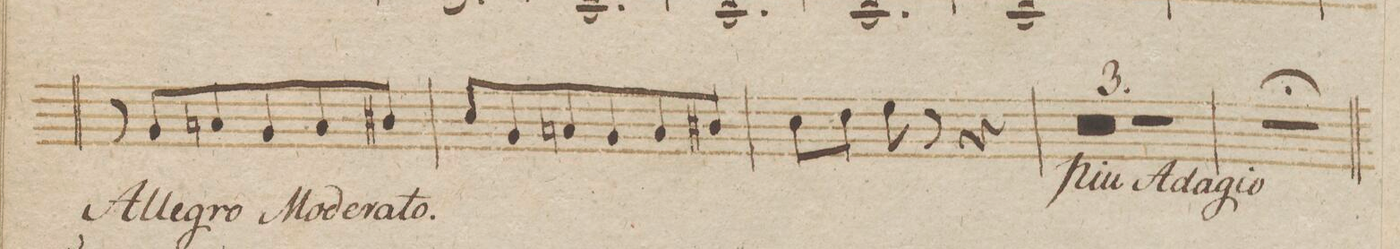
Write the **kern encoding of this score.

**kern	**dynam
*I"Viola.	*
*clefC3	*
*k[b-]	*
*met(c|)	*
*M3/4	*
8r	.
8A/L	.
8Bn/	.
8A/	.
8B/	.
8c#X/J	.
=213	=213
8d/L	.
8A/	.
8Bn/	.
8A/	.
8B/	.
8c#X/J	.
=214	=214
8d\L	.
8e\J	.
8f\	.
8r	.
4r	.
=215	=215
1.r	.
=216	=216
=217	=217
2.r	.
=218	=218
2.r;	.
=219||	=219||
*-	*-
